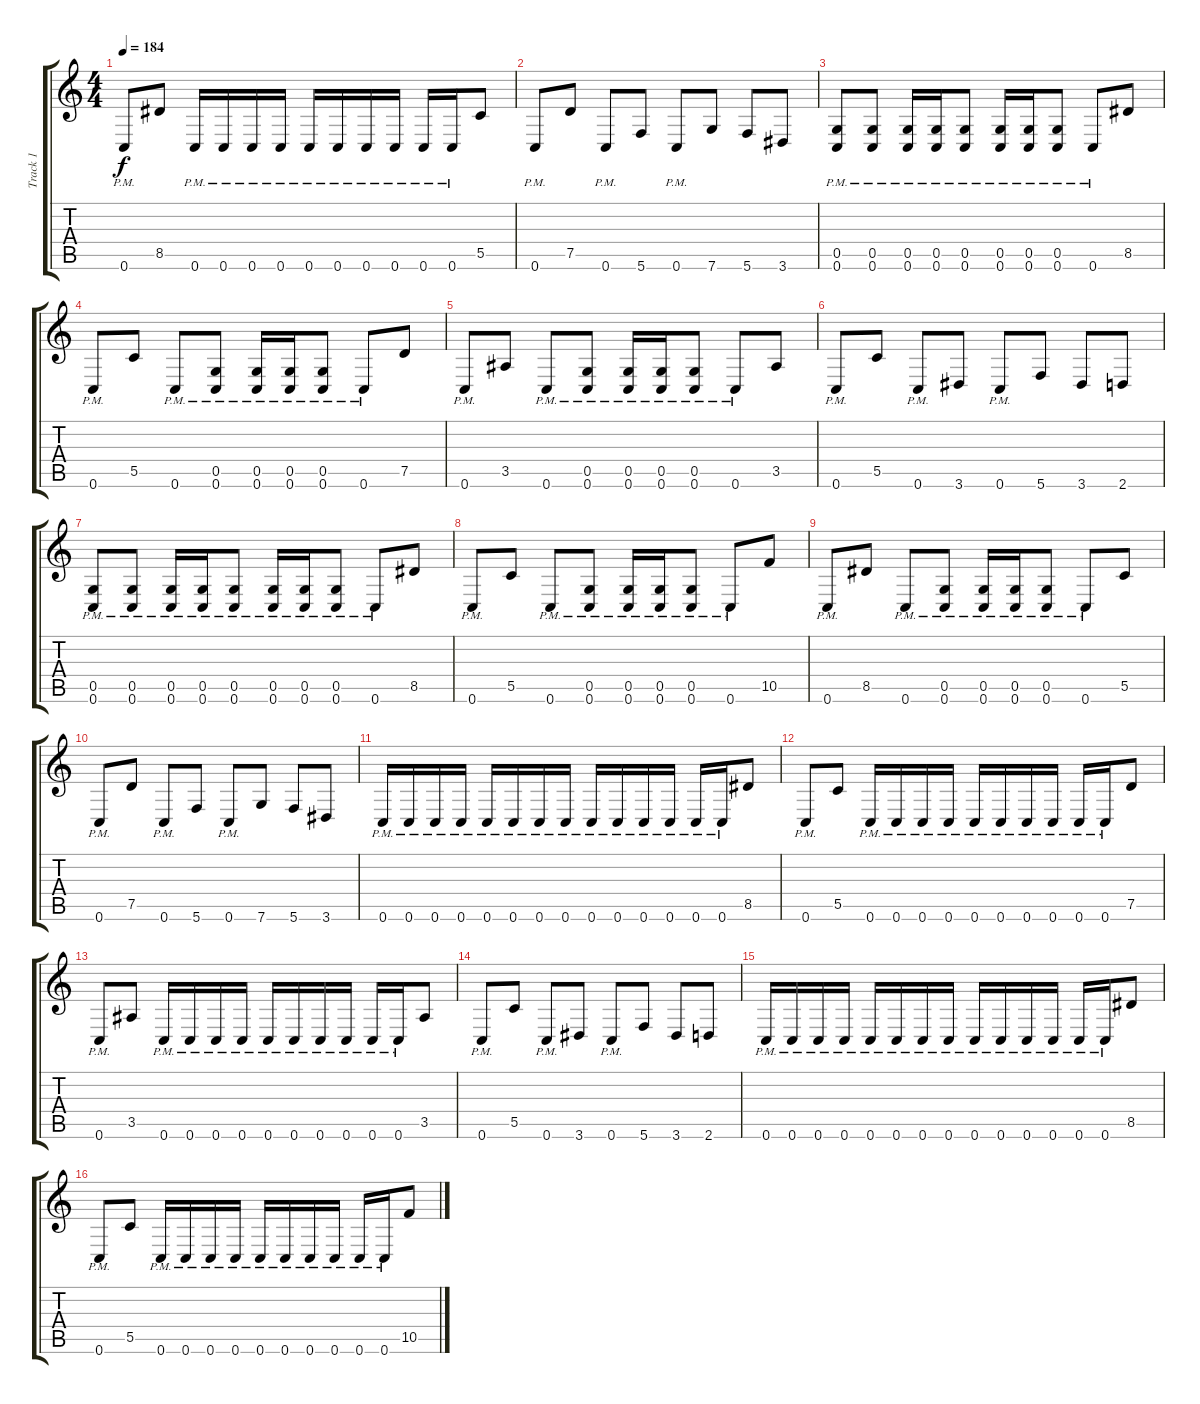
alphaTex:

\track ("Track 1" "Track 1") {instrument distortionguitar}
\staff {score tabs}
\tuning (D4 A3 F3 C3 G2 C2) {hide}
\ts (4 4)
\tempo 184
\clef g2
\ks c
0.6{pm}.8{dy f} 8.5.8 0.6{pm}.16 0.6{pm}.16 0.6{pm}.16 0.6{pm}.16 0.6{pm}.16 0.6{pm}.16 0.6{pm}.16 0.6{pm}.16 0.6{pm}.16 0.6{pm}.16 5.5.8 |
0.6{pm}.8 7.5.8 0.6{pm}.8 5.6.8 0.6{pm}.8 7.6.8 5.6.8 3.6.8 |
(0.5{pm} 0.6{pm}).8 (0.5{pm} 0.6{pm}).8 (0.5{pm} 0.6{pm}).16 (0.5{pm} 0.6{pm}).16 (0.5{pm} 0.6{pm}).8 (0.5{pm} 0.6{pm}).16 (0.5{pm} 0.6{pm}).16 (0.5{pm} 0.6{pm}).8 0.6{pm}.8 8.5.8 |
0.6{pm}.8 5.5.8 0.6{pm}.8 (0.5{pm} 0.6{pm}).8 (0.5{pm} 0.6{pm}).16 (0.5{pm} 0.6{pm}).16 (0.5{pm} 0.6{pm}).8 0.6{pm}.8 7.5.8 |
0.6{pm}.8 3.5.8 0.6{pm}.8 (0.5{pm} 0.6{pm}).8 (0.5{pm} 0.6{pm}).16 (0.5{pm} 0.6{pm}).16 (0.5{pm} 0.6{pm}).8 0.6{pm}.8 3.5.8 |
0.6{pm}.8 5.5.8 0.6{pm}.8 3.6.8 0.6{pm}.8 5.6.8 3.6.8 2.6.8 |
(0.5{pm} 0.6{pm}).8 (0.5{pm} 0.6{pm}).8 (0.5{pm} 0.6{pm}).16 (0.5{pm} 0.6{pm}).16 (0.5{pm} 0.6{pm}).8 (0.5{pm} 0.6{pm}).16 (0.5{pm} 0.6{pm}).16 (0.5{pm} 0.6{pm}).8 0.6{pm}.8 8.5.8 |
0.6{pm}.8 5.5.8 0.6{pm}.8 (0.5{pm} 0.6{pm}).8 (0.5{pm} 0.6{pm}).16 (0.5{pm} 0.6{pm}).16 (0.5{pm} 0.6{pm}).8 0.6{pm}.8 10.5.8 |
0.6{pm}.8 8.5.8 0.6{pm}.8 (0.5{pm} 0.6{pm}).8 (0.5{pm} 0.6{pm}).16 (0.5{pm} 0.6{pm}).16 (0.5{pm} 0.6{pm}).8 0.6{pm}.8 5.5.8 |
0.6{pm}.8 7.5.8 0.6{pm}.8 5.6.8 0.6{pm}.8 7.6.8 5.6.8 3.6.8 |
0.6{pm}.16 0.6{pm}.16 0.6{pm}.16 0.6{pm}.16 0.6{pm}.16 0.6{pm}.16 0.6{pm}.16 0.6{pm}.16 0.6{pm}.16 0.6{pm}.16 0.6{pm}.16 0.6{pm}.16 0.6{pm}.16 0.6{pm}.16 8.5.8 |
0.6{pm}.8 5.5.8 0.6{pm}.16 0.6{pm}.16 0.6{pm}.16 0.6{pm}.16 0.6{pm}.16 0.6{pm}.16 0.6{pm}.16 0.6{pm}.16 0.6{pm}.16 0.6{pm}.16 7.5.8 |
0.6{pm}.8 3.5.8 0.6{pm}.16 0.6{pm}.16 0.6{pm}.16 0.6{pm}.16 0.6{pm}.16 0.6{pm}.16 0.6{pm}.16 0.6{pm}.16 0.6{pm}.16 0.6{pm}.16 3.5.8 |
0.6{pm}.8 5.5.8 0.6{pm}.8 3.6.8 0.6{pm}.8 5.6.8 3.6.8 2.6.8 |
0.6{pm}.16 0.6{pm}.16 0.6{pm}.16 0.6{pm}.16 0.6{pm}.16 0.6{pm}.16 0.6{pm}.16 0.6{pm}.16 0.6{pm}.16 0.6{pm}.16 0.6{pm}.16 0.6{pm}.16 0.6{pm}.16 0.6{pm}.16 8.5.8 |
0.6{pm}.8 5.5.8 0.6{pm}.16 0.6{pm}.16 0.6{pm}.16 0.6{pm}.16 0.6{pm}.16 0.6{pm}.16 0.6{pm}.16 0.6{pm}.16 0.6{pm}.16 0.6{pm}.16 10.5.8
